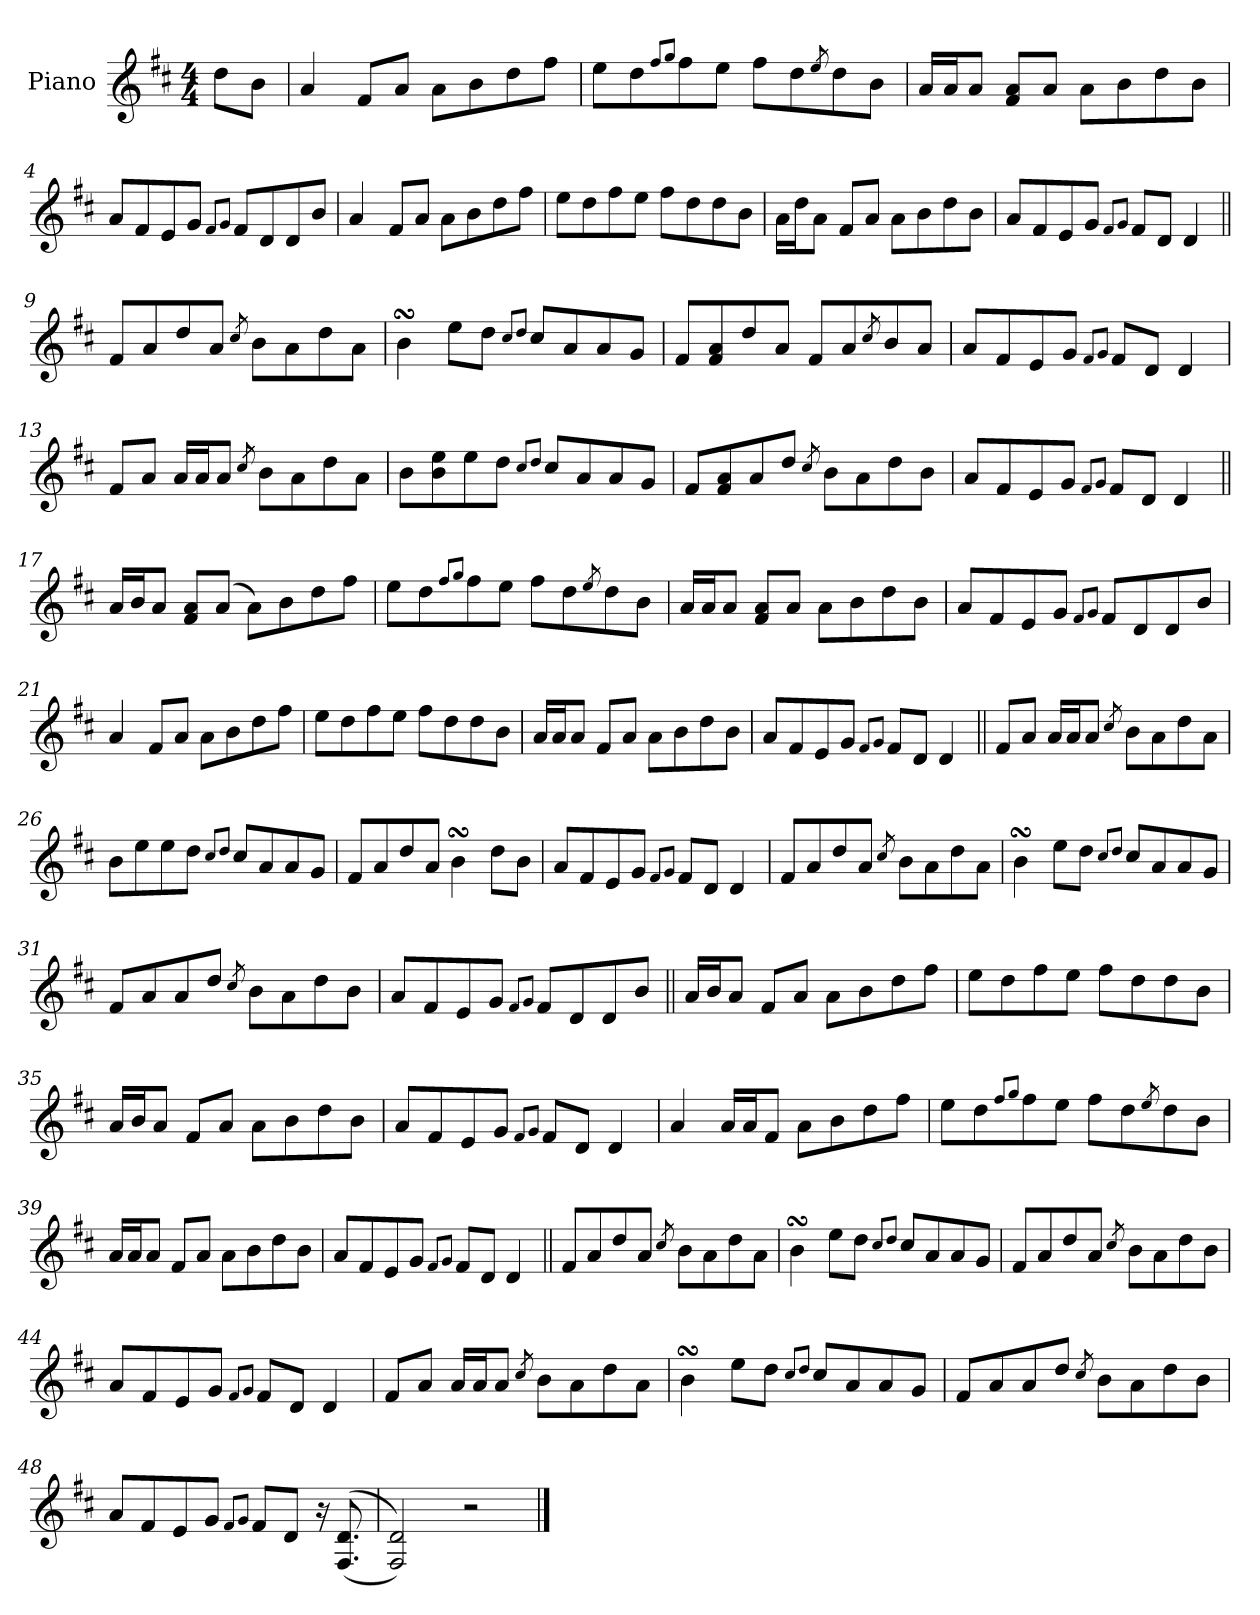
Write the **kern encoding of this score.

**kern
*part1
*staff1
*I"Piano
*I'Pno.
*clefG2
*k[f#c#]
*M4/4
=
8dd\L
8b\J
=1
4a/
8f#/L
8a/J
8a\L
8b\
8dd\
8ff#\J
=2
8ee\L
8dd\
8qff#/L
8qgg/J
8ff#\
8ee\J
8ff#\L
8dd\
8qee/
8dd\
8b\J
=3
16a/LL
16a/J
8a/J
8f#/ 8a/L
8a/J
8a\L
8b\
8dd\
8b\J
=4
8a/L
8f#/
8e/
8g/J
8qf#/L
8qg/J
8f#/L
8d/
8d/
8b/J
!!LO:LB:g=z
=5
4a/
8f#/L
8a/J
8a\L
8b\
8dd\
8ff#\J
=6
8ee\L
8dd\
8ff#\
8ee\J
8ff#\L
8dd\
8dd\
8b\J
=7
16a\LL
16dd\J
8a\J
8f#/L
8a/J
8a\L
8b\
8dd\
8b\J
=8
8a/L
8f#/
8e/
8g/J
8qf#/L
8qg/J
8f#/L
8d/J
4d/
=9||
8f#/L
8a/
8dd/
8a/J
8qcc#/
8b\L
8a\
8dd\
8a\J
!!LO:LB:g=z
=10
4bsSSS\
8ee\L
8dd\J
8qcc#/L
8qdd/J
8cc#/L
8a/
8a/
8g/J
=11
8f#/L
8f#/ 8a/
8dd/
8a/J
8f#/L
8a/
8qcc#/
8b/
8a/J
=12
8a/L
8f#/
8e/
8g/J
8qf#/L
8qg/J
8f#/L
8d/J
4d/
=13
8f#/L
8a/J
16a/LL
16a/J
8a/J
8qcc#/
8b\L
8a\
8dd\
8a\J
!!LO:LB:g=z
=14
8b\L
8b\ 8ee\
8ee\
8dd\J
8qcc#/L
8qdd/J
8cc#/L
8a/
8a/
8g/J
=15
8f#/L
8f#/ 8a/
8a/
8dd/J
8qcc#/
8b\L
8a\
8dd\
8b\J
=16
8a/L
8f#/
8e/
8g/J
8qf#/L
8qg/J
8f#/L
8d/J
4d/
=17||
16a/LL
16b/J
8a/J
8f#/ 8a/L
(>8a/J
8a\L)
8b\
8dd\
8ff#\J
!!LO:LB:g=z
=18
8ee\L
8dd\
8qff#/L
8qgg/J
8ff#\
8ee\J
8ff#\L
8dd\
8qee/
8dd\
8b\J
=19
16a/LL
16a/J
8a/J
8f#/ 8a/L
8a/J
8a\L
8b\
8dd\
8b\J
=20
8a/L
8f#/
8e/
8g/J
8qf#/L
8qg/J
8f#/L
8d/
8d/
8b/J
=21
4a/
8f#/L
8a/J
8a\L
8b\
8dd\
8ff#\J
=22
8ee\L
8dd\
8ff#\
8ee\J
8ff#\L
8dd\
8dd\
8b\J
!!LO:LB:g=z
=23
16a/LL
16a/J
8a/J
8f#/L
8a/J
8a\L
8b\
8dd\
8b\J
=24
8a/L
8f#/
8e/
8g/J
8qf#/L
8qg/J
8f#/L
8d/J
4d/
=25||
8f#/L
8a/J
16a/LL
16a/J
8a/J
8qcc#/
8b\L
8a\
8dd\
8a\J
=26
8b\L
8ee\
8ee\
8dd\J
8qcc#/L
8qdd/J
8cc#/L
8a/
8a/
8g/J
!!LO:LB:g=z
=27
8f#/L
8a/
8dd/
8a/J
4bsSSS\
8dd\L
8b\J
=28
8a/L
8f#/
8e/
8g/J
8qf#/L
8qg/J
8f#/L
8d/J
4d/
=29
8f#/L
8a/
8dd/
8a/J
8qcc#/
8b\L
8a\
8dd\
8a\J
=30
4bsSSS\
8ee\L
8dd\J
8qcc#/L
8qdd/J
8cc#/L
8a/
8a/
8g/J
=31
8f#/L
8a/
8a/
8dd/J
8qcc#/
8b\L
8a\
8dd\
8b\J
!!LO:LB:g=z
=32
8a/L
8f#/
8e/
8g/J
8qf#/L
8qg/J
8f#/L
8d/
8d/
8b/J
=33||
16a/LL
16b/J
8a/J
8f#/L
8a/J
8a\L
8b\
8dd\
8ff#\J
=34
8ee\L
8dd\
8ff#\
8ee\J
8ff#\L
8dd\
8dd\
8b\J
=35
16a/LL
16b/J
8a/J
8f#/L
8a/J
8a\L
8b\
8dd\
8b\J
=36
8a/L
8f#/
8e/
8g/J
8qf#/L
8qg/J
8f#/L
8d/J
4d/
!!LO:LB:g=z
=37
4a/
16a/LL
16a/J
8f#/J
8a\L
8b\
8dd\
8ff#\J
=38
8ee\L
8dd\
8qff#/L
8qgg/J
8ff#\
8ee\J
8ff#\L
8dd\
8qee/
8dd\
8b\J
=39
16a/LL
16a/J
8a/J
8f#/L
8a/J
8a\L
8b\
8dd\
8b\J
=40
8a/L
8f#/
8e/
8g/J
8qf#/L
8qg/J
8f#/L
8d/J
4d/
!!LO:LB:g=z
=41||
8f#/L
8a/
8dd/
8a/J
8qcc#/
8b\L
8a\
8dd\
8a\J
=42
4bsSSS\
8ee\L
8dd\J
8qcc#/L
8qdd/J
8cc#/L
8a/
8a/
8g/J
=43
8f#/L
8a/
8dd/
8a/J
8qcc#/
8b\L
8a\
8dd\
8b\J
=44
8a/L
8f#/
8e/
8g/J
8qf#/L
8qg/J
8f#/L
8d/J
4d/
!!LO:PB:g=z
=45
8f#/L
8a/J
16a/LL
16a/J
8a/J
8qcc#/
8b\L
8a\
8dd\
8a\J
=46
4bsSSS\
8ee\L
8dd\J
8qcc#/L
8qdd/J
8cc#/L
8a/
8a/
8g/J
=47
8f#/L
8a/
8a/
8dd/J
8qcc#/
8b\L
8a\
8dd\
8b\J
=48
8a/L
8f#/
8e/
8g/J
8qf#/L
8qg/J
8f#/L
8d/J
16r
(<(<8.F#/ 8.d/
=49
2F#/ 2d/))
2r
==
*-
